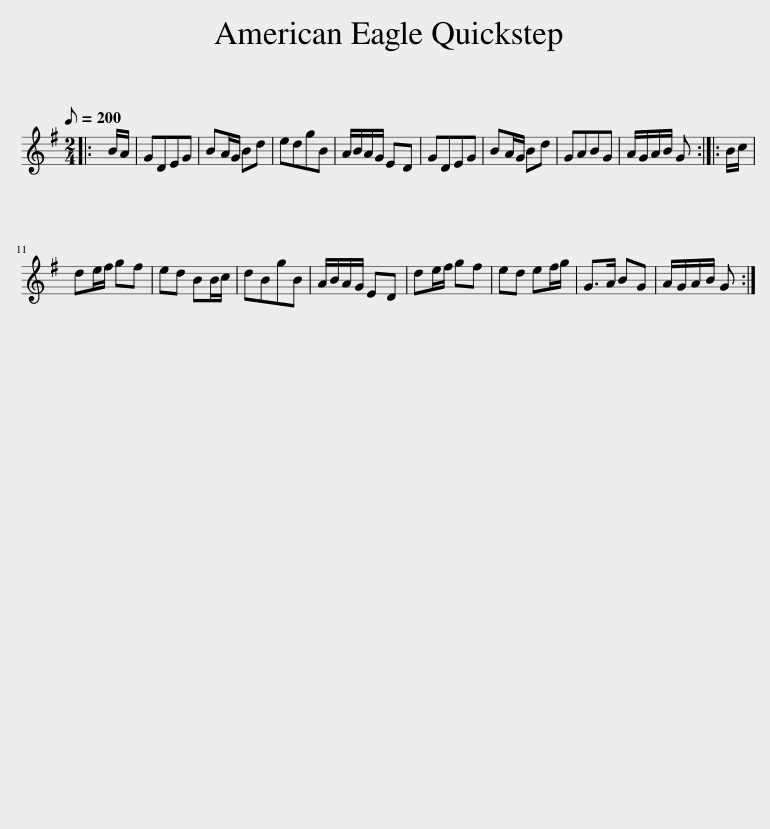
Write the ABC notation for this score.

X:1
L:1/8
Q:1/8=200
M:2/4
I:linebreak $
K:none
V:1 treble transpose="8 "
V:1
[K:G]|: B/A/ | GDEG | BA/G/ Bd | edgB | A/B/A/G/ ED | %5
 GDEG | BA/G/ Bd | GABG | A/G/A/B/ G :: B/c/ |$ %10
 de/f/ gf | ed BB/c/ | dBgB | A/B/A/G/ ED | de/f/ gf | %15
 ed ef/g/ | G>A BG | A/G/A/B/ G :| %18
